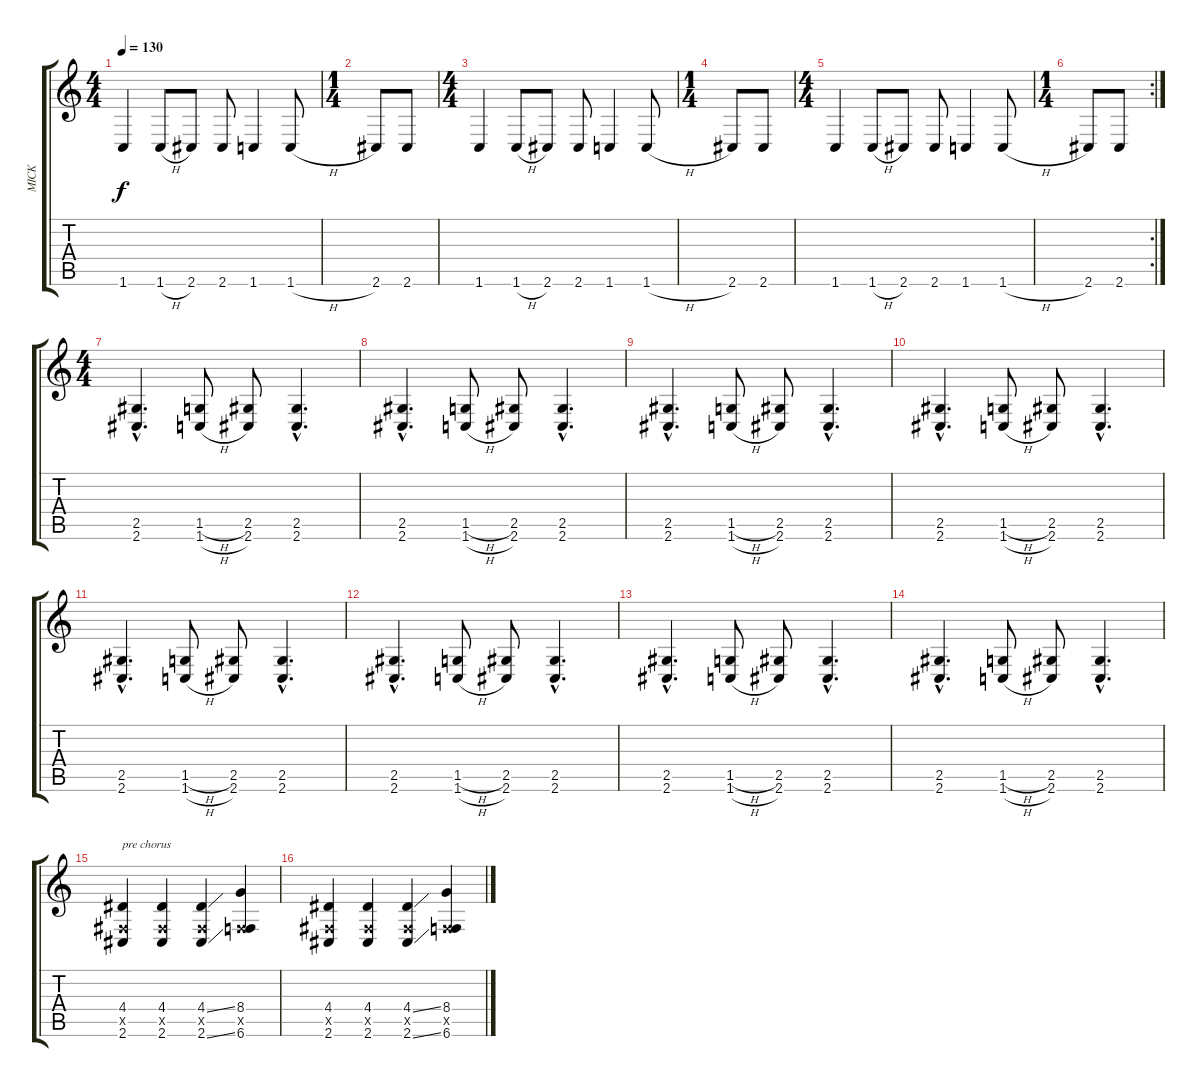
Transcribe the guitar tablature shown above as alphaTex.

\track ("MICK" "MICK") {instrument distortionguitar}
\staff {score tabs}
\tuning (Db4 Ab3 E3 B2 Gb2 B1) {hide}
\ts (4 4)
\tempo 130
\clef g2
\ks c
1.6.4{dy f} 1.6{h}.8 2.6.8 2.6.8 1.6.4 1.6{h}.8 |
\ts (1 4)
2.6.8 2.6.8 |
\ts (4 4)
1.6.4 1.6{h}.8 2.6.8 2.6.8 1.6.4 1.6{h}.8 |
\ts (1 4)
2.6.8 2.6.8 |
\ts (4 4)
1.6.4 1.6{h}.8 2.6.8 2.6.8 1.6.4 1.6{h}.8 |
\rc 2
\ts (1 4)
2.6.8 2.6.8 |
\ts (4 4)
(2.5{hac} 2.6{hac}).4{d} (1.5{h} 1.6{h}).8 (2.5 2.6).8 (2.5{hac} 2.6{hac}).4{d} |
(2.5{hac} 2.6{hac}).4{d} (1.5{h} 1.6{h}).8 (2.5 2.6).8 (2.5{hac} 2.6{hac}).4{d} |
(2.5{hac} 2.6{hac}).4{d} (1.5{h} 1.6{h}).8 (2.5 2.6).8 (2.5{hac} 2.6{hac}).4{d} |
(2.5{hac} 2.6{hac}).4{d} (1.5{h} 1.6{h}).8 (2.5 2.6).8 (2.5{hac} 2.6{hac}).4{d} |
(2.5{hac} 2.6{hac}).4{d} (1.5{h} 1.6{h}).8 (2.5 2.6).8 (2.5{hac} 2.6{hac}).4{d} |
(2.5{hac} 2.6{hac}).4{d} (1.5{h} 1.6{h}).8 (2.5 2.6).8 (2.5{hac} 2.6{hac}).4{d} |
(2.5{hac} 2.6{hac}).4{d} (1.5{h} 1.6{h}).8 (2.5 2.6).8 (2.5{hac} 2.6{hac}).4{d} |
(2.5{hac} 2.6{hac}).4{d} (1.5{h} 1.6{h}).8 (2.5 2.6).8 (2.5{hac} 2.6{hac}).4{d} |
(4.4 0.5{x} 2.6).4{txt "pre chorus"} (4.4 0.5{x} 2.6).4 (4.4{ss} 0.5{x} 2.6{ss}).4 (8.4 0.5{x} 6.6).4 |
(4.4 0.5{x} 2.6).4 (4.4 0.5{x} 2.6).4 (4.4{ss} 0.5{x} 2.6{ss}).4 (8.4 0.5{x} 6.6).4
